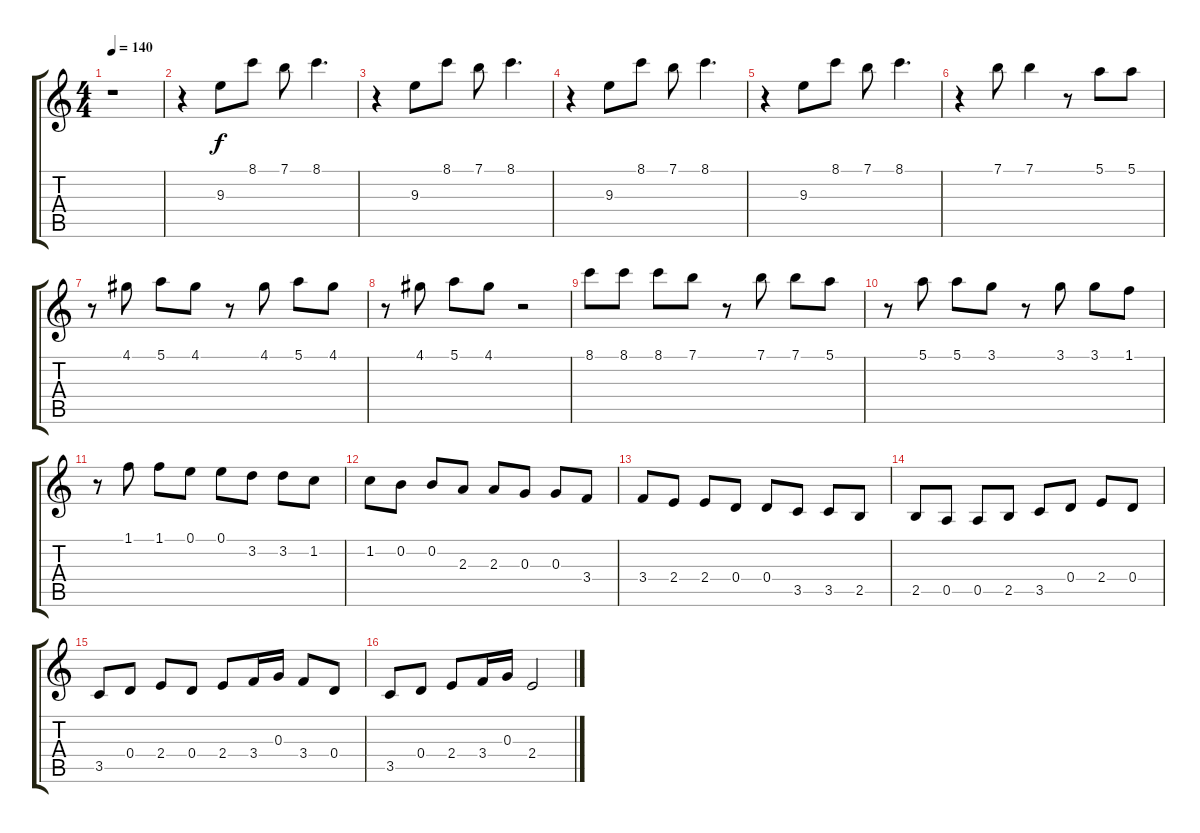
\track "" {instrument acousticguitarnylon}
\staff {score tabs}
\tuning (E4 B3 G3 D3 A2 E2) {hide}
\ts (4 4)
\tempo 140
\clef g2
\ks c
r.1{dy f} |
r.4 9.3.8 8.1.8 7.1.8 8.1.4{d} |
r.4 9.3.8 8.1.8 7.1.8 8.1.4{d} |
r.4 9.3.8 8.1.8 7.1.8 8.1.4{d} |
r.4 9.3.8 8.1.8 7.1.8 8.1.4{d} |
r.4 7.1.8 7.1.4 r.8 5.1.8 5.1.8 |
r.8 4.1.8 5.1.8 4.1.8 r.8 4.1.8 5.1.8 4.1.8 |
r.8 4.1.8 5.1.8 4.1.8 r.2 |
8.1.8 8.1.8 8.1.8 7.1.8 r.8 7.1.8 7.1.8 5.1.8 |
r.8 5.1.8 5.1.8 3.1.8 r.8 3.1.8 3.1.8 1.1.8 |
r.8 1.1.8 1.1.8 0.1.8 0.1.8 3.2.8 3.2.8 1.2.8 |
1.2.8 0.2.8 0.2.8 2.3.8 2.3.8 0.3.8 0.3.8 3.4.8 |
3.4.8 2.4.8 2.4.8 0.4.8 0.4.8 3.5.8 3.5.8 2.5.8 |
2.5.8 0.5.8 0.5.8 2.5.8 3.5.8 0.4.8 2.4.8 0.4.8 |
3.5.8 0.4.8 2.4.8 0.4.8 2.4.8 3.4.16 0.3.16 3.4.8 0.4.8 |
3.5.8 0.4.8 2.4.8 3.4.16 0.3.16 2.4.2
